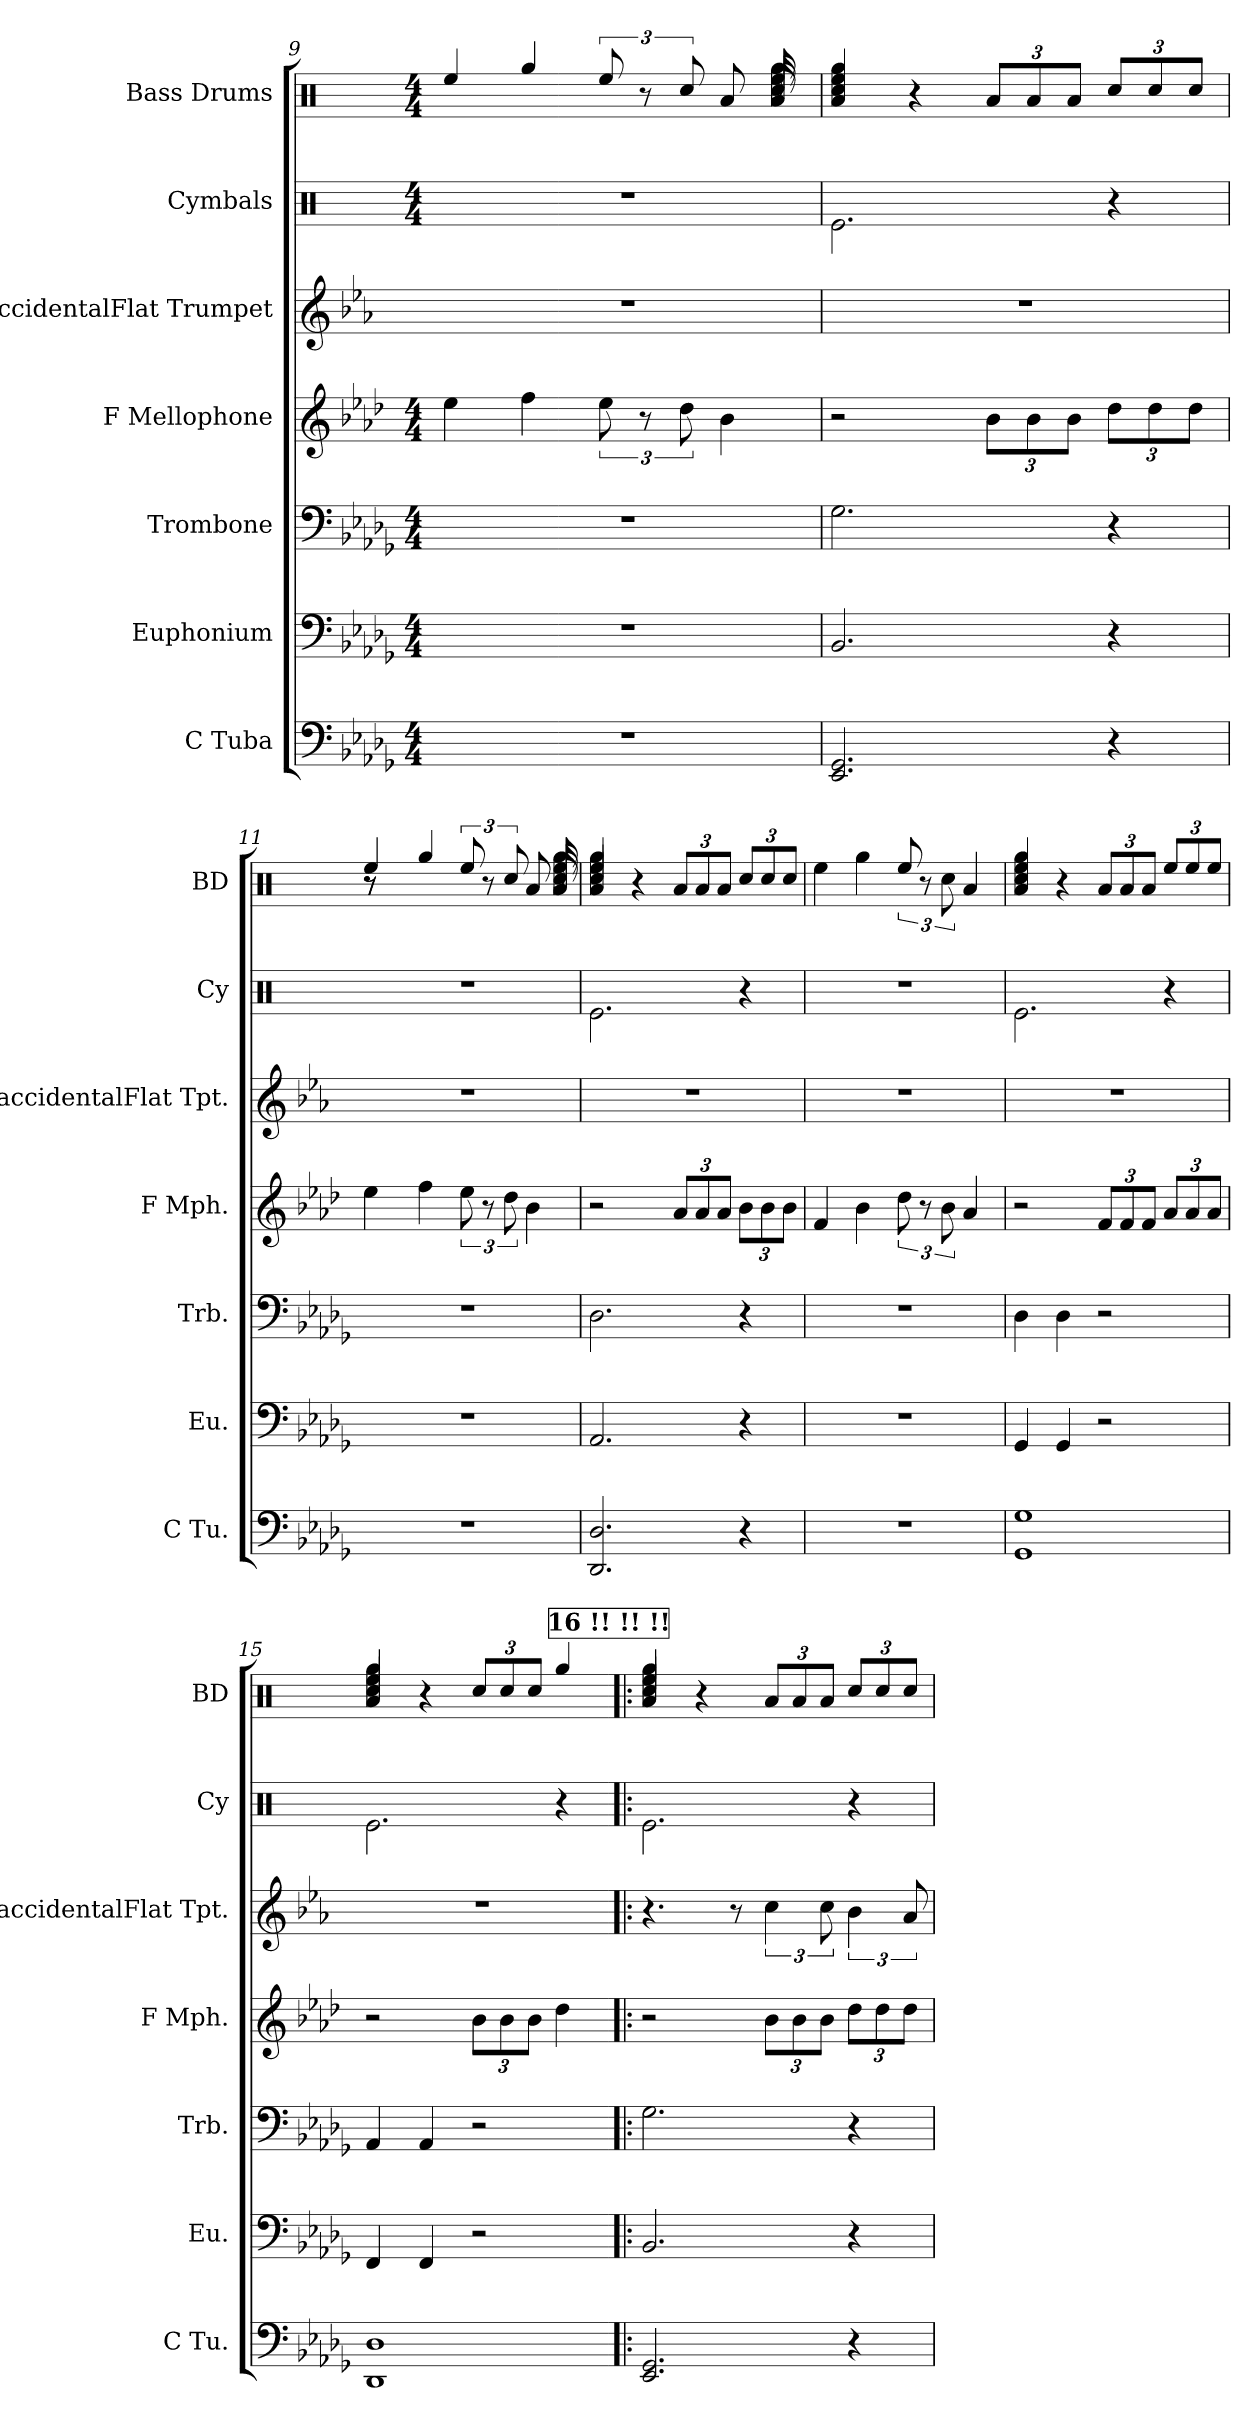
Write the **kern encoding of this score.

**kern	**kern	**kern	**kern	**kern	**kern	**kern
*part7	*part6	*part5	*part4	*part3	*part2	*part1
*staff7	*staff6	*staff5	*staff4	*staff3	*staff2	*staff1
*I"C Tuba	*I"Euphonium	*I"Trombone	*I"F Mellophone	*I"BaccidentalFlat Trumpet	*I"Cymbals	*I"Bass Drums
*I'C Tu.	*I'Eu.	*I'Trb.	*I'F Mph.	*I'BaccidentalFlat Tpt.	*I'Cy	*I'BD
*clefF4	*clefF4	*clefF4	*clefG2	*clefG2	*clefX	*clefX
*	*	*	*ITrd4c7	*ITrd1c2	*	*
*k[b-e-a-d-g-]	*k[b-e-a-d-g-]	*k[b-e-a-d-g-]	*k[b-e-a-d-g-]	*k[b-e-a-d-g-]	*k[]	*k[]
*M4/4	*M4/4	*M4/4	*M4/4	*	*M4/4	*M4/4
=9	=9	=9	=9	=9	=9	=9
*	*	*	*	*	*	*^
*	*	*	*	*	*	*	*^
*	*	*	*	*	*	*	*	*^
1r	1r	1r	4a-\	1r	1r	4Ree/	2..ryy	2..ryy	2..ryy
.	.	.	4b-\	.	.	4Rgg/	.	.	.
.	.	.	12a-\	.	.	12Ree/	.	.	.
.	.	.	12r	.	.	12r	.	.	.
.	.	.	12g-\	.	.	12Rcc/	.	.	.
.	.	.	4e-\	.	.	8Ra/	.	.	.
.	.	.	.	.	.	8Ra/	8Rcc/	8Ree/	8Rgg\
!!LO:PB:g=z	!!	!!	!!
=10	=10	=10	=10	=10	=10	=10	=10	=10	=10
2.EE-/ 2.GG-/	2.BB-/	2.G-\	2r	1r	2.Re\	4Ra/	4Rcc/	4Ree/	4Rgg\
.	.	.	.	.	.	4r	2.ryy	2.ryy	2.ryy
*	*	*	*Xbrackettup	*	*	*Xbrackettup	*	*	*
.	.	.	12e-\L	.	.	12Ra/L	.	.	.
.	.	.	12e-\	.	.	12Ra/	.	.	.
.	.	.	12e-\J	.	.	12Ra/J	.	.	.
4r	4r	4r	12g-\L	.	4r	12Rcc/L	.	.	.
.	.	.	12g-\	.	.	12Rcc/	.	.	.
.	.	.	12g-\J	.	.	12Rcc/J	.	.	.
=11	=11	=11	=11	=11	=11	=11	=11	=11	=11
1r	1r	1r	4a-\	1r	1r	4Ree/	8r	8r	8r
.	.	.	.	.	.	.	2.ryy	2.ryy	2.ryy
.	.	.	4b-\	.	.	4Rgg/	.	.	.
*	*	*	*brackettup	*	*	*brackettup	*	*	*
.	.	.	12a-\	.	.	12Ree/	.	.	.
.	.	.	12r	.	.	12r	.	.	.
.	.	.	12g-\	.	.	12Rcc/	.	.	.
.	.	.	4e-\	.	.	8Ra/	.	.	.
.	.	.	.	.	.	8Ra/	8Rcc/	8Ree/	8Rgg\
=12	=12	=12	=12	=12	=12	=12	=12	=12	=12
2.DD-/ 2.D-/	2.AA-/	2.D-\	2r	1r	2.Re\	4Ra/	4Rcc/	4Ree/	4Rgg\
.	.	.	.	.	.	4r	2.ryy	2.ryy	2.ryy
*	*	*	*Xbrackettup	*	*	*Xbrackettup	*	*	*
.	.	.	12d-/L	.	.	12Ra/L	.	.	.
.	.	.	12d-/	.	.	12Ra/	.	.	.
.	.	.	12d-/J	.	.	12Ra/J	.	.	.
4r	4r	4r	12e-\L	.	4r	12Rcc/L	.	.	.
.	.	.	12e-\	.	.	12Rcc/	.	.	.
.	.	.	12e-\J	.	.	12Rcc/J	.	.	.
*	*	*	*	*	*	*v	*v	*v	*v
=13	=13	=13	=13	=13	=13	=13
1r	1r	1r	4B-/	1r	1r	4Ree\
.	.	.	4e-\	.	.	4Rgg\
*	*	*	*brackettup	*	*	*brackettup
.	.	.	12g-\	.	.	12Ree/
.	.	.	12r	.	.	12r
.	.	.	12e-\	.	.	12Rcc\
.	.	.	4d-/	.	.	4Ra/
=14	=14	=14	=14	=14	=14	=14
*	*	*	*	*	*	*^
*	*	*	*	*	*	*	*^
*	*	*	*	*	*	*	*	*^
1GG- 1G-	4GG-/	4D-\	2r	1r	2.Re\	4Ra/	4Rcc/	4Ree/	4Rgg\
.	4GG-/	4D-\	.	.	.	4r	2.ryy	2.ryy	2.ryy
*	*	*	*Xbrackettup	*	*	*Xbrackettup	*	*	*
.	2r	2r	12B-/L	.	.	12Ra/L	.	.	.
.	.	.	12B-/	.	.	12Ra/	.	.	.
.	.	.	12B-/J	.	.	12Ra/J	.	.	.
.	.	.	12d-/L	.	4r	12Ree/L	.	.	.
.	.	.	12d-/	.	.	12Ree/	.	.	.
.	.	.	12d-/J	.	.	12Ree/J	.	.	.
=15	=15	=15	=15	=15	=15	=15	=15	=15	=15
1DD- 1D-	4FF/	4AA-/	2r	1r	2.Re\	4Ra/	4Rcc/	4Ree/	4Rgg\
.	4FF/	4AA-/	.	.	.	4r	2.ryy	2.ryy	2.ryy
.	2r	2r	12e-\L	.	.	12Rcc/L	.	.	.
.	.	.	12e-\	.	.	12Rcc/	.	.	.
.	.	.	12e-\J	.	.	12Rcc/J	.	.	.
.	.	.	4g-\	.	4r	4Rgg/	.	.	.
!!LO:PB:g=z	!!	!!	!!
!!LO:REH:place=s1:a:B:fs=14:t=16	!!	!!	!!
=16!|:	=16!|:	=16!|:	=16!|:	=16!|:	=16!|:	=16!|:	=16!|:	=16!|:	=16!|:
2.EE-/ 2.GG-/	2.BB-/	2.G-\	2r	4.r	2.Re\	4Ra/	4Rcc/	4Ree/	4Rgg\
.	.	.	.	.	.	4r	2.ryy	2.ryy	2.ryy
.	.	.	.	8r	.	.	.	.	.
.	.	.	12e-\L	6b-\	.	12Ra/L	.	.	.
.	.	.	12e-\	.	.	12Ra/	.	.	.
.	.	.	12e-\J	12b-\	.	12Ra/J	.	.	.
4r	4r	4r	12g-\L	6a-\	4r	12Rcc/L	.	.	.
.	.	.	12g-\	.	.	12Rcc/	.	.	.
.	.	.	12g-\J	12g-/	.	12Rcc/J	.	.	.
*	*	*	*	*	*	*v	*v	*v	*v
=	=	=	=	=	=	=
*-	*-	*-	*-	*-	*-	*-
